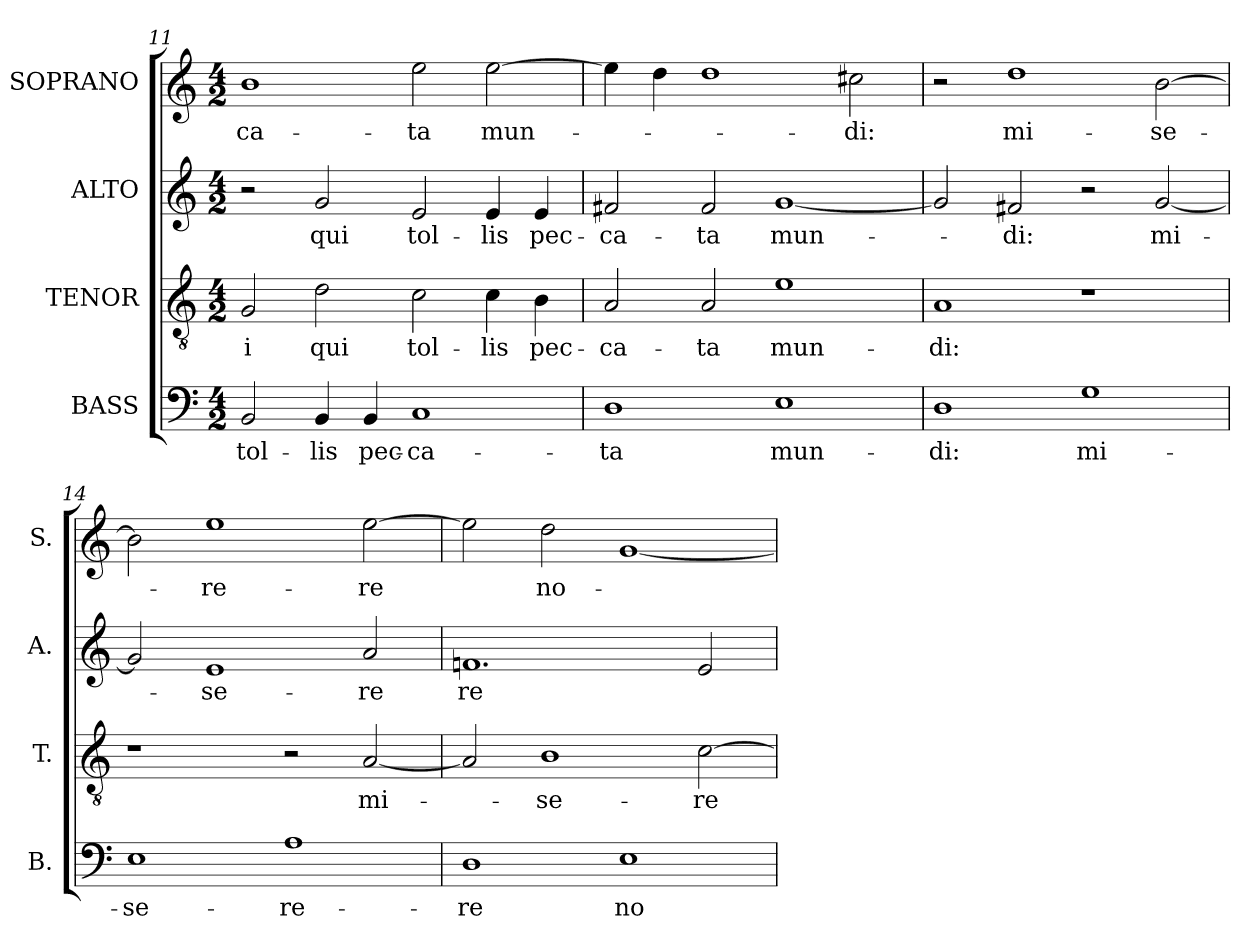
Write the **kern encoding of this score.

**kern	**text	**kern	**text	**kern	**text	**kern	**text
*part4	*part4	*part3	*part3	*part2	*part2	*part1	*part1
*staff4	*staff4	*staff3	*staff3	*staff2	*staff2	*staff1	*staff1
*I"BASS	*	*I"TENOR	*	*I"ALTO	*	*I"SOPRANO	*
*I'B.	*	*I'T.	*	*I'A.	*	*I'S.	*
*clefF4	*	*clefGv2	*	*clefG2	*	*clefG2	*
*	*	*ITrd7c12	*	*	*	*	*
*k[]	*	*k[]	*	*k[]	*	*k[]	*
*C:	*	*C:	*	*C:	*	*C:	*
*M4/2	*	*M4/2	*	*M4/2	*	*M4/2	*
=11	=11	=11	=11	=11	=11	=11	=11
!	!LO:LY:b:color=#000000	!	!	!	!	!	!
!	!	!	!LO:LY:b:color=#000000	!	!	!	!
!	!	!	!	!	!	!	!LO:LY:b:color=#000000
2BBi/	tol-	2GGi/	-i	2r	.	1bi	-ca-
!	!LO:LY:b:color=#000000	!	!	!	!	!	!
!	!	!	!LO:LY:b:color=#000000	!	!	!	!
!	!	!	!	!	!LO:LY:b:color=#000000	!	!
4BBi/	-lis	2Di\	qui	2gi/	qui	.	.
!	!LO:LY:b:color=#000000	!	!	!	!	!	!
4BBi/	pec-	.	.	.	.	.	.
!	!LO:LY:b:color=#000000	!	!	!	!	!	!
!	!	!	!LO:LY:b:color=#000000	!	!	!	!
!	!	!	!	!	!LO:LY:b:color=#000000	!	!
!	!	!	!	!	!	!	!LO:LY:b:color=#000000
1Ci	-ca-	2Ci\	tol-	2ei/	tol-	2eei\	-ta
!	!	!	!LO:LY:b:color=#000000	!	!	!	!
!	!	!	!	!	!LO:LY:b:color=#000000	!	!
!	!	!	!	!	!	!	!LO:LY:b:color=#000000
.	.	4Ci\	-lis	4ei/	-lis	[2eei\	mun-
!	!	!	!LO:LY:b:color=#000000	!	!	!	!
!	!	!	!	!	!LO:LY:b:color=#000000	!	!
.	.	4BBi\	pec-	4ei/	pec-	.	.
=12	=12	=12	=12	=12	=12	=12	=12
!	!LO:LY:b:color=#000000	!	!	!	!	!	!
!	!	!	!LO:LY:b:color=#000000	!	!	!	!
!	!	!	!	!	!LO:LY:b:color=#000000	!	!
1Di	-ta	2AAi/	-ca-	2f#Xi/	-ca-	4eei\]	.
.	.	.	.	.	.	4ddi\	.
!	!	!	!LO:LY:b:color=#000000	!	!	!	!
!	!	!	!	!	!LO:LY:b:color=#000000	!	!
.	.	2AAi/	-ta	2f#i/	-ta	1ddi	.
!	!LO:LY:b:color=#000000	!	!	!	!	!	!
!	!	!	!LO:LY:b:color=#000000	!	!	!	!
!	!	!	!	!	!LO:LY:b:color=#000000	!	!
1Ei	mun-	1Ei	mun-	[1gi	mun-	.	.
!	!	!	!	!	!	!	!LO:LY:b:color=#000000
.	.	.	.	.	.	2cc#Xi\	-di:
!!LO:LB:g=z
=13	=13	=13	=13	=13	=13	=13	=13
!	!LO:LY:b:color=#000000	!	!	!	!	!	!
!	!	!	!LO:LY:b:color=#000000	!	!	!	!
1Di	-di:	1AAi	-di:	2gi/]	.	2r	.
!	!	!	!	!	!LO:LY:b:color=#000000	!	!
!	!	!	!	!	!	!	!LO:LY:b:color=#000000
.	.	.	.	2f#Xi/	-di:	1ddi	mi-
!	!LO:LY:b:color=#000000	!	!	!	!	!	!
1Gi	mi-	1r	.	2r	.	.	.
!	!	!	!	!	!LO:LY:b:color=#000000	!	!
!	!	!	!	!	!	!	!LO:LY:b:color=#000000
.	.	.	.	[2gi/	mi-	[2bi\	-se-
=14	=14	=14	=14	=14	=14	=14	=14
!	!LO:LY:b:color=#000000	!	!	!	!	!	!
1Ei	-se-	1r	.	2gi/]	.	2bi\]	.
!	!	!	!	!	!LO:LY:b:color=#000000	!	!
!	!	!	!	!	!	!	!LO:LY:b:color=#000000
.	.	.	.	1ei	-se-	1eei	-re-
!	!LO:LY:b:color=#000000	!	!	!	!	!	!
1Ai	-re-	2r	.	.	.	.	.
!	!	!	!LO:LY:b:color=#000000	!	!	!	!
!	!	!	!	!	!LO:LY:b:color=#000000	!	!
!	!	!	!	!	!	!	!LO:LY:b:color=#000000
.	.	[2AAi/	mi-	2ai/	-re	[2eei\	-re
=15	=15	=15	=15	=15	=15	=15	=15
!	!LO:LY:b:color=#000000	!	!	!	!	!	!
!	!	!	!	!	!LO:LY:b:color=#000000	!	!
1Di	-re	2AAi/]	.	1.fni	re	2eei\]	.
!	!	!	!LO:LY:b:color=#000000	!	!	!	!
!	!	!	!	!	!	!	!LO:LY:b:color=#000000
.	.	1BBi	-se-	.	.	2ddi\	no-
!	!LO:LY:b:color=#000000	!	!	!	!	!	!
1Ei	no-	.	.	.	.	[1gi	.
!	!	!	!LO:LY:b:color=#000000	!	!	!	!
.	.	[2Ci\	-re-	2ei/	.	.	.
=	=	=	=	=	=	=	=
*-	*-	*-	*-	*-	*-	*-	*-
